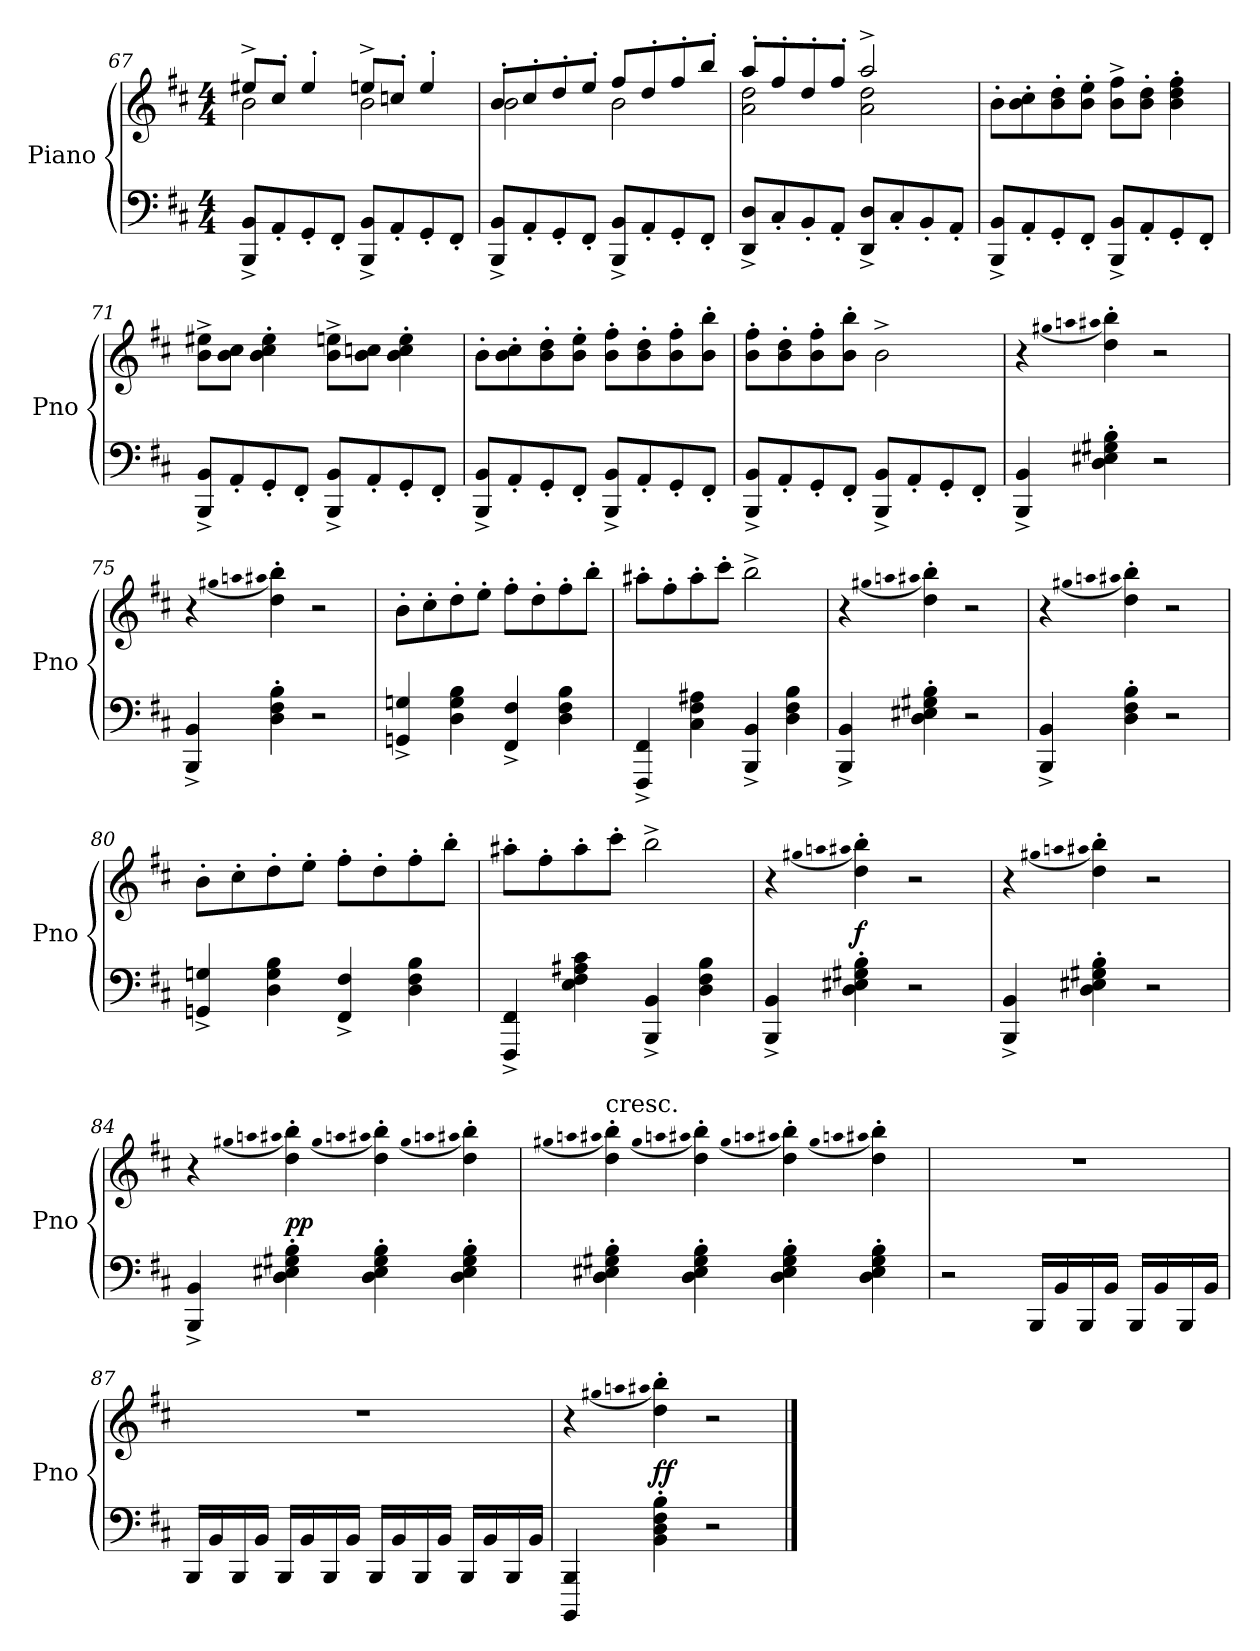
**kern	**kern	**dynam
*part1	*part1	*part1
*staff2	*staff1	*staff1/2
*I"Piano	*	*
*I'Pno	*	*
*clefF4	*clefG2	*
*k[f#c#]	*k[f#c#]	*
*M4/4	*M4/4	*
=67	=67	=67
*	*^	*
8BBB^/ 8BB^/L	8ee#X^/L	2b\	.
8AA'/	8cc#'/J	.	.
8GG'/	4ee#'/	.	.
8FF#'/J	.	.	.
8BBB^/ 8BB^/L	8een^/L	2b\	.
8AA'/	8ccn'/J	.	.
8GG'/	4ee'/	.	.
8FF#'/J	.	.	.
=68	=68	=68	=68
8BBB^/ 8BB^/L	8b'/L	2b\	.
8AA'/	8cc#'/	.	.
8GG'/	8dd'/	.	.
8FF#'/J	8ee'/J	.	.
8BBB^/ 8BB^/L	8ff#/L	2b\	.
8AA'/	8dd'/	.	.
8GG'/	8ff#'/	.	.
8FF#'/J	8bb'/J	.	.
=69	=69	=69	=69
8DD^/ 8D^/L	8aa'/L	2a\ 2dd\	.
8C#'/	8ff#'/	.	.
8BB'/	8dd'/	.	.
8AA'/J	8ff#'/J	.	.
8DD^/ 8D^/L	2aa^/	2a\ 2dd\	.
8C#'/	.	.	.
8BB'/	.	.	.
8AA'/J	.	.	.
*	*v	*v	*
=70	=70	=70
8BBB^/ 8BB^/L	8b'\L	.
8AA'/	8b'\ 8cc#'\	.
8GG'/	8b'\ 8dd'\	.
8FF#'/J	8b'\ 8ee'\J	.
8BBB^/ 8BB^/L	8b^\ 8ff#^\L	.
8AA'/	8b'\ 8dd'\J	.
8GG'/	4b'\ 4dd'\ 4ff#'\	.
8FF#'/J	.	.
=71	=71	=71
8BBB^/ 8BB^/L	8b^\ 8ee#X^\L	.
8AA'/	8b\ 8cc#\J	.
8GG'/	4b'\ 4cc#'\ 4ee#'\	.
8FF#'/J	.	.
8BBB^/ 8BB^/L	8b^\ 8een^\L	.
8AA'/	8b\ 8ccn\J	.
8GG'/	4b'\ 4cc'\ 4ee'\	.
8FF#'/J	.	.
=72	=72	=72
8BBB^/ 8BB^/L	8b'\L	.
8AA'/	8b'\ 8cc#'\	.
8GG'/	8b'\ 8dd'\	.
8FF#'/J	8b'\ 8ee'\J	.
8BBB^/ 8BB^/L	8b'\ 8ff#'\L	.
8AA'/	8b'\ 8dd'\	.
8GG'/	8b'\ 8ff#'\	.
8FF#'/J	8b'\ 8bb'\J	.
=73	=73	=73
8BBB^/ 8BB^/L	8b'\ 8ff#'\L	.
8AA'/	8b'\ 8dd'\	.
8GG'/	8b'\ 8ff#'\	.
8FF#'/J	8b'\ 8bb'\J	.
8BBB^/ 8BB^/L	2b^\	.
8AA'/	.	.
8GG'/	.	.
8FF#'/J	.	.
=74	=74	=74
4BBB^/ 4BB^/	4r	.
.	(qgg#X	.
.	qaan	.
.	qaa#X	.
4D'\ 4E#X'\ 4G#X'\ 4B'\	4dd'\ 4bb'\)	.
2r	2r	.
=75	=75	=75
4BBB^/ 4BB^/	4r	.
.	(qgg#X	.
.	qaan	.
.	qaa#X	.
4D'\ 4F#'\ 4B'\	4dd'\ 4bb'\)	.
2r	2r	.
=76	=76	=76
4GGn^/ 4Gn^/	8b'\L	.
.	8cc#'\	.
4D\ 4G\ 4B\	8dd'\	.
.	8ee'\J	.
4FF#^/ 4F#^/	8ff#'\L	.
.	8dd'\	.
4D\ 4F#\ 4B\	8ff#'\	.
.	8bb'\J	.
=77	=77	=77
4FFF#^/ 4FF#^/	8aa#X'\L	.
.	8ff#'\	.
4C#\ 4F#\ 4A#X\	8aa#'\	.
.	8ccc#'\J	.
4BBB^/ 4BB^/	2bb^\	.
4D\ 4F#\ 4B\	.	.
=78	=78	=78
4BBB^/ 4BB^/	4r	.
.	(qgg#X	.
.	qaan	.
.	qaa#X	.
4D'\ 4E#X'\ 4G#X'\ 4B'\	4dd'\ 4bb'\)	.
2r	2r	.
=79	=79	=79
4BBB^/ 4BB^/	4r	.
.	(qgg#X	.
.	qaan	.
.	qaa#X	.
4D'\ 4F#'\ 4B'\	4dd'\ 4bb'\)	.
2r	2r	.
=80	=80	=80
4GGn^/ 4Gn^/	8b'\L	.
.	8cc#'\	.
4D\ 4G\ 4B\	8dd'\	.
.	8ee'\J	.
4FF#^/ 4F#^/	8ff#'\L	.
.	8dd'\	.
4D\ 4F#\ 4B\	8ff#'\	.
.	8bb'\J	.
=81	=81	=81
4FFF#^/ 4FF#^/	8aa#X'\L	.
.	8ff#'\	.
4E\ 4F#\ 4A#X\ 4c#\	8aa#'\	.
.	8ccc#'\J	.
4BBB^/ 4BB^/	2bb^\	.
4D\ 4F#\ 4B\	.	.
=82	=82	=82
4BBB^/ 4BB^/	4r	.
.	(qgg#X	.
.	qaan	.
.	qaa#X	.
4D'\ 4E#X'\ 4G#X'\ 4B'\	4dd'\ 4bb'\)	f
2r	2r	.
=83	=83	=83
4BBB^/ 4BB^/	4r	.
.	(qgg#X	.
.	qaan	.
.	qaa#X	.
4D'\ 4E#X'\ 4G#X'\ 4B'\	4dd'\ 4bb'\)	.
2r	2r	.
=84	=84	=84
4BBB^/ 4BB^/	4r	.
.	(qgg#X	.
.	qaan	.
.	qaa#X	.
4D'\ 4E#X'\ 4G#X'\ 4B'\	4dd'\ 4bb'\)	pp
.	(qgg#	.
.	qaan	.
.	qaa#X	.
4D'\ 4E#'\ 4G#'\ 4B'\	4dd'\ 4bb'\)	.
.	(qgg#	.
.	qaan	.
.	qaa#X	.
4D'\ 4E#'\ 4G#'\ 4B'\	4dd'\ 4bb'\)	.
=85	=85	=85
.	(qgg#X	.
.	qaan	.
.	qaa#X	.
!	!LO:TX:t=cresc.	!
4D'\ 4E#X'\ 4G#X'\ 4B'\	4dd'\ 4bb'\)	.
.	(qgg#	.
.	qaan	.
.	qaa#X	.
4D'\ 4E#'\ 4G#'\ 4B'\	4dd'\ 4bb'\)	.
.	(qgg#	.
.	qaan	.
.	qaa#X	.
4D'\ 4E#'\ 4G#'\ 4B'\	4dd'\ 4bb'\)	.
.	(qgg#	.
.	qaan	.
.	qaa#X	.
4D'\ 4E#'\ 4G#'\ 4B'\	4dd'\ 4bb'\)	.
=86	=86	=86
2r	1r	.
16BBB/LL	.	.
16BB/	.	.
16BBB/	.	.
16BB/JJ	.	.
16BBB/LL	.	.
16BB/	.	.
16BBB/	.	.
16BB/JJ	.	.
=87	=87	=87
16BBB/LL	1r	.
16BB/	.	.
16BBB/	.	.
16BB/JJ	.	.
16BBB/LL	.	.
16BB/	.	.
16BBB/	.	.
16BB/JJ	.	.
16BBB/LL	.	.
16BB/	.	.
16BBB/	.	.
16BB/JJ	.	.
16BBB/LL	.	.
16BB/	.	.
16BBB/	.	.
16BB/JJ	.	.
=88	=88	=88
4BBBB/ 4BBB/	4r	.
.	(qgg#X	.
.	qaan	.
.	qaa#X	.
4BB'\ 4D'\ 4F#'\ 4B'\	4dd'\ 4bb'\)	ff
2r	2r	.
==	==	==
*-	*-	*-
